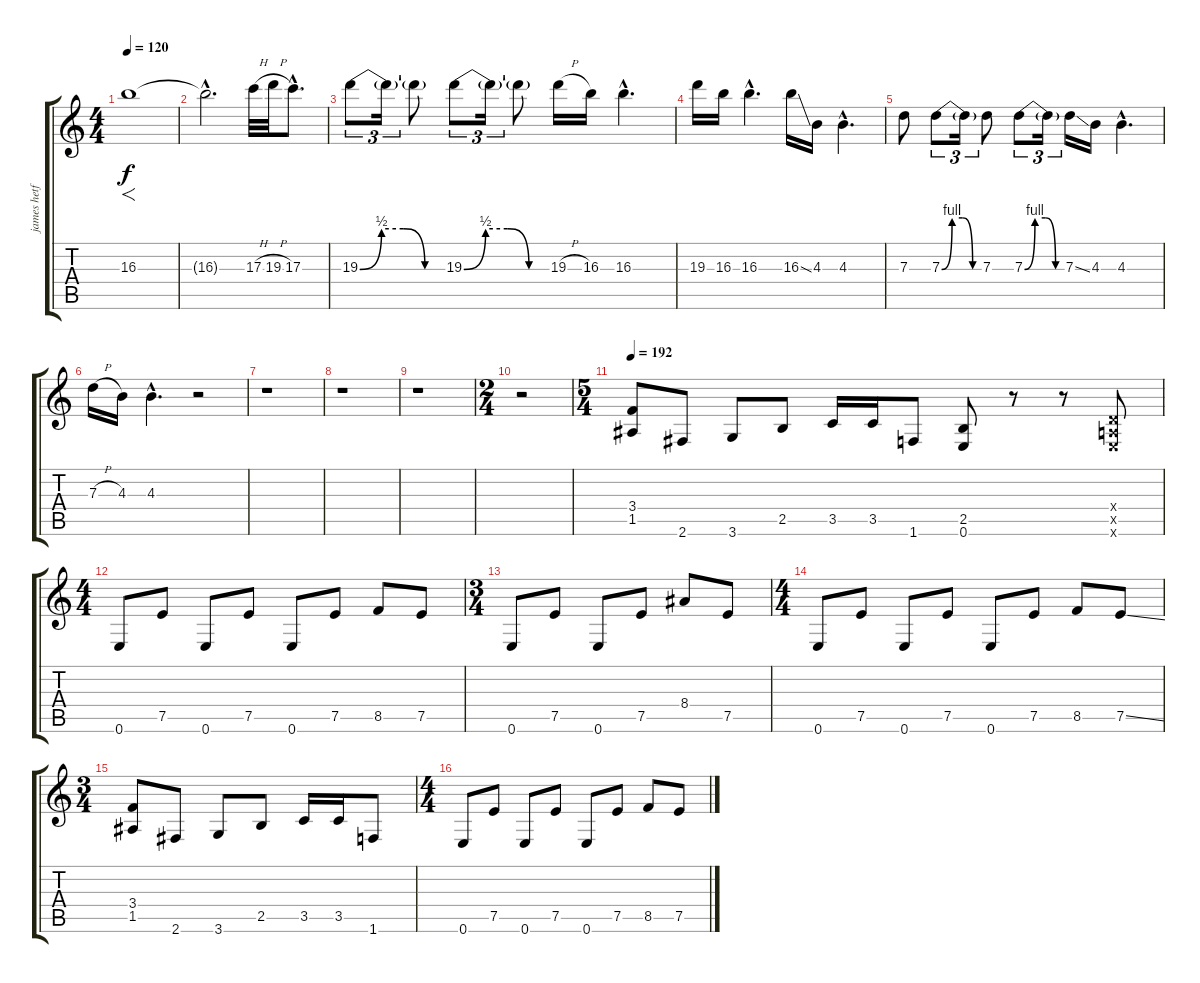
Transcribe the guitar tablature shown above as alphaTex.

\track ("james hetfield" "james hetf") {instrument overdrivenguitar}
\staff {score tabs}
\tuning (E4 B3 G3 D3 A2 E2) {hide}
\ts (4 4)
\tempo 120
\tempo 72
\tempo 120
\clef g2
\ks c
16.3.1{f dy f instrument overdrivenguitar} |
16.3{hac t}.2{d} 17.3{h}.32 19.3{h}.32 17.3{hac}.8{d} |
19.3{be (custom 0 0 15 2 30 2 45 0 60 0)}.8{tu (3 2)} 19.3{t}.16{tu (3 2)} 19.3{t}.8 19.3{be (custom 0 0 15 2 30 2 45 0 60 0)}.8{tu (3 2)} 19.3{t}.16{tu (3 2)} 19.3{t}.8 19.3{h}.16 16.3.16 16.3{hac}.4{d} |
19.3.16 16.3.16 16.3{hac}.4{d} 16.3{ss}.16 4.3.16 4.3{hac}.4{d} |
7.3.8 7.3{be (custom 0 0 15 4 30 4 45 0 60 0)}.8{tu (3 2)} 7.3{t}.16{tu (3 2)} 7.3.8 7.3{be (custom 0 0 15 4 30 4 45 0 60 0)}.8{tu (3 2)} 7.3{t}.16{tu (3 2)} 7.3{ss}.16 4.3.16 4.3{hac}.4{d} |
7.3{h}.16 4.3.16 4.3{hac}.4{d} r.2 |
r.1 |
r.1 |
r.1 |
\ts (2 4)
r.2 |
\ts (5 4)
\tempo 192
(3.4 1.5).8 2.6.8 3.6.8 2.5.8 3.5.16 3.5.16 1.6.8 (2.5 0.6).8 r.8 r.8 (0.4{x} 0.5{x} 0.6{x}).8 |
\ts (4 4)
0.6.8 7.5.8 0.6.8 7.5.8 0.6.8 7.5.8 8.5.8 7.5.8 |
\ts (3 4)
0.6.8 7.5.8 0.6.8 7.5.8 8.4.8 7.5.8 |
\ts (4 4)
0.6.8 7.5.8 0.6.8 7.5.8 0.6.8 7.5.8 8.5.8 7.5{ss}.8 |
\ts (3 4)
(3.4 1.5).8 2.6.8 3.6.8 2.5.8 3.5.16 3.5.16 1.6.8 |
\ts (4 4)
0.6.8 7.5.8 0.6.8 7.5.8 0.6.8 7.5.8 8.5.8 7.5.8
